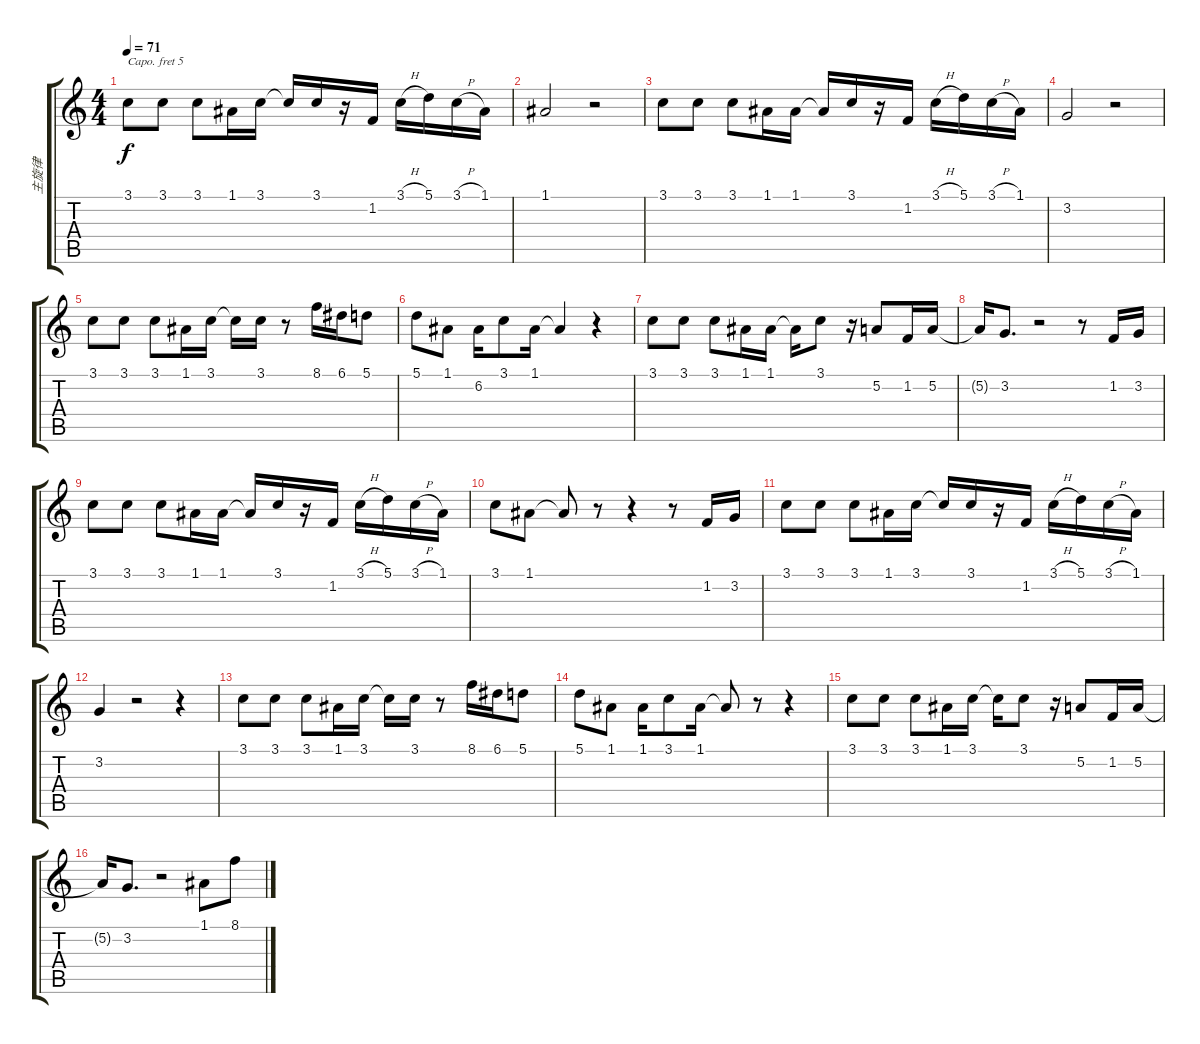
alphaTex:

\track ("主旋律" "主旋律") {instrument tenorsax}
\staff {score tabs}
\capo 5
\tuning (E4 B3 G3 D3 A2 E2) {hide}
\ts (4 4)
\tempo 71
\clef g2
\ks c
3.1.8{dy f} 3.1.8 3.1.8 1.1.16 3.1.16 3.1{t}.16 3.1.16 r.16 1.2.16 3.1{h}.16 5.1.16 3.1{h}.16 1.1.16 |
1.1.2 r.2 |
3.1.8 3.1.8 3.1.8 1.1.16 1.1.16 1.1{t}.16 3.1.16 r.16 1.2.16 3.1{h}.16 5.1.16 3.1{h}.16 1.1.16 |
3.2.2 r.2 |
3.1.8 3.1.8 3.1.8 1.1.16 3.1.16 3.1{t}.16 3.1.16 r.8 8.1.16 6.1.16 5.1.8 |
5.1.8 1.1.8 6.2.16 3.1.8 1.1.16 1.1{t}.4 r.4 |
3.1.8 3.1.8 3.1.8 1.1.16 1.1.16 1.1{t}.16 3.1.8 r.16 5.2.8 1.2.16 5.2.16 |
5.2{t}.16 3.2.8{d} r.2 r.8 1.2.16 3.2.16 |
3.1.8 3.1.8 3.1.8 1.1.16 1.1.16 1.1{t}.16 3.1.16 r.16 1.2.16 3.1{h}.16 5.1.16 3.1{h}.16 1.1.16 |
3.1.8 1.1.8 1.1{t}.8 r.8 r.4 r.8 1.2.16 3.2.16 |
3.1.8 3.1.8 3.1.8 1.1.16 3.1.16 3.1{t}.16 3.1.16 r.16 1.2.16 3.1{h}.16 5.1.16 3.1{h}.16 1.1.16 |
3.2.4 r.2 r.4 |
3.1.8 3.1.8 3.1.8 1.1.16 3.1.16 3.1{t}.16 3.1.16 r.8 8.1.16 6.1.16 5.1.8 |
5.1.8 1.1.8 1.1.16 3.1.8 1.1.16 1.1{t}.8 r.8 r.4 |
3.1.8 3.1.8 3.1.8 1.1.16 3.1.16 3.1{t}.16 3.1.8 r.16 5.2.8 1.2.16 5.2.16 |
5.2{t}.16 3.2.8{d} r.2 1.1.8 8.1.8
